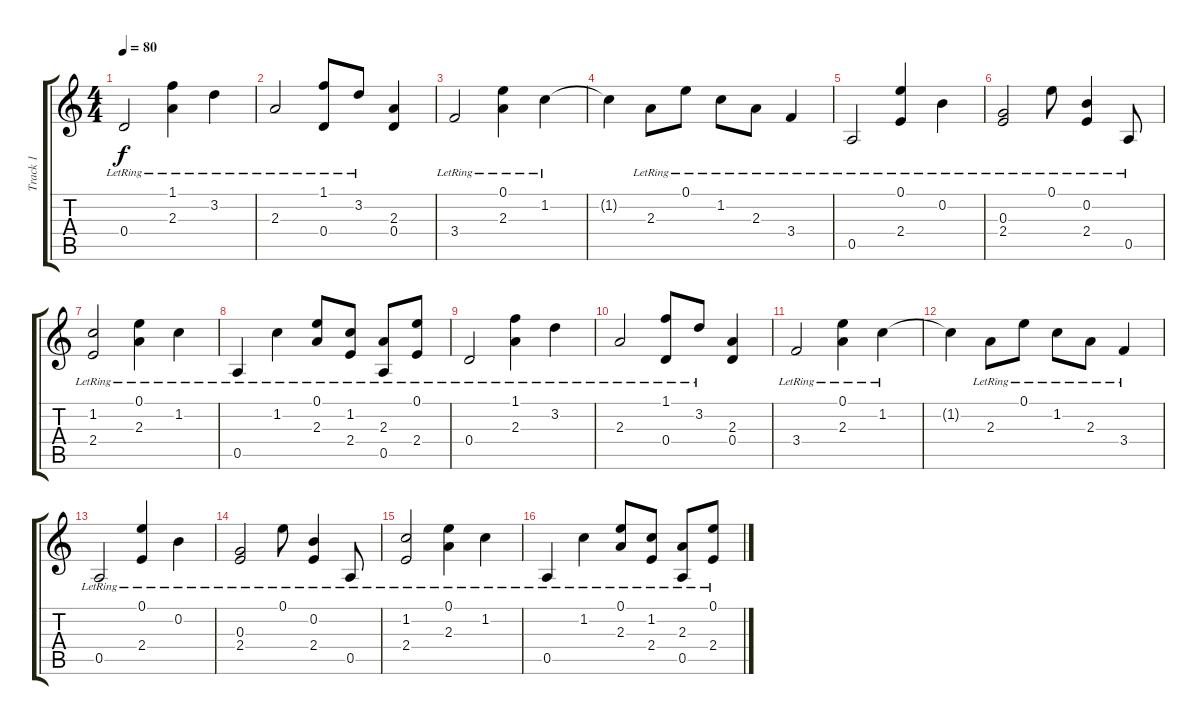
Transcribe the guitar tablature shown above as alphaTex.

\track ("Track 1" "Track 1") {instrument acousticguitarnylon}
\staff {score tabs}
\tuning (E4 B3 G3 D3 A2 E2) {hide}
\ts (4 4)
\tempo 80
\clef g2
\ks c
0.4{lr}.2{dy f instrument acousticguitarnylon} (1.1{lr} 2.3).4 3.2{lr}.4 |
2.3{lr}.2 (1.1{lr} 0.4).8 3.2{lr}.8 (2.3 0.4).4 |
3.4{lr}.2 (0.1{lr} 2.3{lr}).4 1.2{lr}.4 |
1.2{t}.4 2.3{lr}.8 0.1{lr}.8 1.2{lr}.8 2.3{lr}.8 3.4{lr}.4 |
0.5{lr}.2 (0.1{lr} 2.4{lr}).4 0.2{lr}.4 |
(0.3{lr} 2.4{lr}).2 0.1{lr}.8 (0.2{lr} 2.4{lr}).4 0.5{lr}.8 |
(1.2 2.4{lr}).2 (0.1{lr} 2.3{lr}).4 1.2{lr}.4 |
0.5{lr}.4 1.2{lr}.4 (0.1{lr} 2.3{lr}).8 (1.2{lr} 2.4{lr}).8 (2.3{lr} 0.5{lr}).8 (0.1{lr} 2.4{lr}).8 |
0.4{lr}.2 (1.1{lr} 2.3).4 3.2{lr}.4 |
2.3{lr}.2 (1.1{lr} 0.4).8 3.2{lr}.8 (2.3 0.4).4 |
3.4{lr}.2 (0.1{lr} 2.3{lr}).4 1.2{lr}.4 |
1.2{t}.4 2.3{lr}.8 0.1{lr}.8 1.2{lr}.8 2.3{lr}.8 3.4{lr}.4 |
0.5{lr}.2 (0.1{lr} 2.4{lr}).4 0.2{lr}.4 |
(0.3{lr} 2.4{lr}).2 0.1{lr}.8 (0.2{lr} 2.4{lr}).4 0.5{lr}.8 |
(1.2 2.4{lr}).2 (0.1{lr} 2.3{lr}).4 1.2{lr}.4 |
0.5{lr}.4 1.2{lr}.4 (0.1{lr} 2.3{lr}).8 (1.2{lr} 2.4{lr}).8 (2.3{lr} 0.5{lr}).8 (0.1{lr} 2.4{lr}).8
